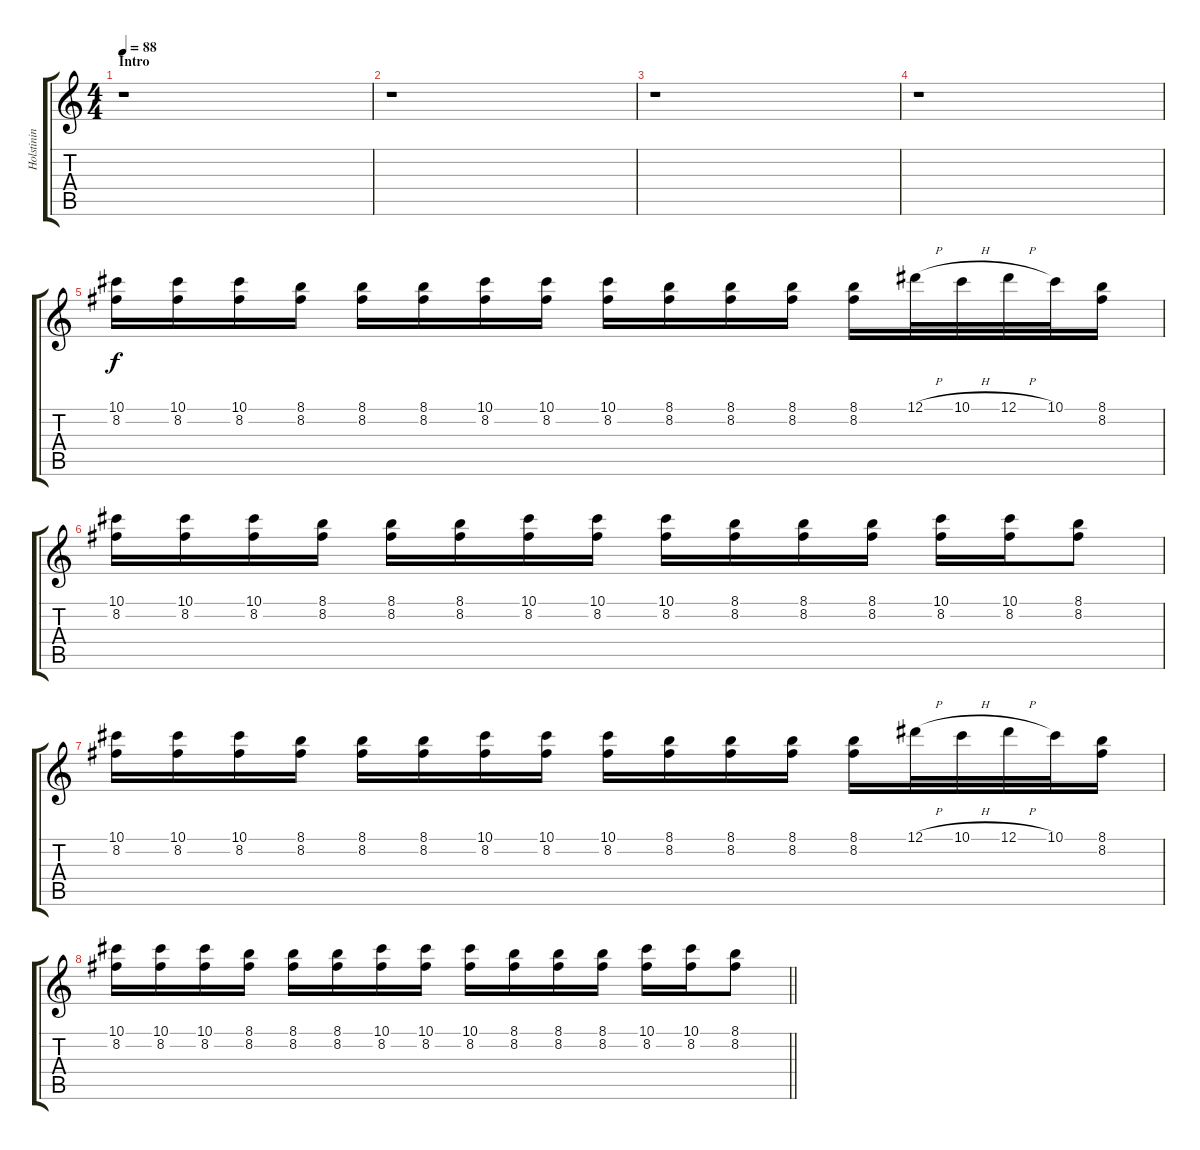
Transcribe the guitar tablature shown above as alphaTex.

\track ("Holstinin" "Holstinin") {instrument distortionguitar}
\staff {score tabs}
\tuning (Eb4 Bb3 Gb3 Db3 Ab2 Eb2) {hide}
\ts (4 4)
\section ("" "Intro")
\tempo 88
\clef g2
\ks c
r.1{dy f instrument distortionguitar} |
r.1 |
r.1 |
r.1 |
(10.1 8.2).16{volume 8 instrument acousticguitarnylon} (10.1 8.2).16 (10.1 8.2).16 (8.1 8.2).16 (8.1 8.2).16 (8.1 8.2).16 (10.1 8.2).16 (10.1 8.2).16 (10.1 8.2).16 (8.1 8.2).16 (8.1 8.2).16 (8.1 8.2).16 (8.1 8.2).16 12.1{h}.32 10.1{h}.32 12.1{h}.32 10.1.32 (8.1 8.2).16 |
(10.1 8.2).16 (10.1 8.2).16 (10.1 8.2).16 (8.1 8.2).16 (8.1 8.2).16 (8.1 8.2).16 (10.1 8.2).16 (10.1 8.2).16 (10.1 8.2).16 (8.1 8.2).16 (8.1 8.2).16 (8.1 8.2).16 (10.1 8.2).16 (10.1 8.2).16 (8.1 8.2).8 |
(10.1 8.2).16 (10.1 8.2).16 (10.1 8.2).16 (8.1 8.2).16 (8.1 8.2).16 (8.1 8.2).16 (10.1 8.2).16 (10.1 8.2).16 (10.1 8.2).16 (8.1 8.2).16 (8.1 8.2).16 (8.1 8.2).16 (8.1 8.2).16 12.1{h}.32 10.1{h}.32 12.1{h}.32 10.1.32 (8.1 8.2).16 |
\barLineRight lightlight
(10.1 8.2).16 (10.1 8.2).16 (10.1 8.2).16 (8.1 8.2).16 (8.1 8.2).16 (8.1 8.2).16 (10.1 8.2).16 (10.1 8.2).16 (10.1 8.2).16 (8.1 8.2).16 (8.1 8.2).16 (8.1 8.2).16 (10.1 8.2).16 (10.1 8.2).16 (8.1 8.2).8
